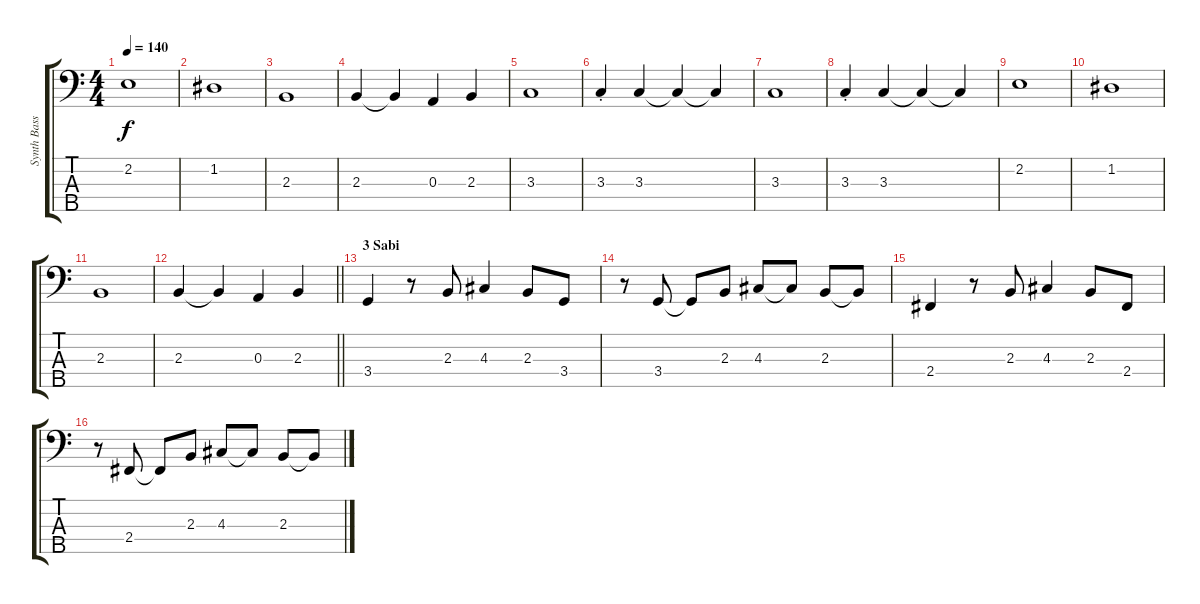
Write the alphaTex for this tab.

\track ("Synth Bass" "Synth Bass") {instrument electricbassfinger}
\staff {score tabs}
\tuning (G2 D2 A1 E1 B0) {hide}
\ts (4 4)
\tempo 140
\clef f4
\ks c
2.2.1{dy f} |
1.2.1 |
2.3.1 |
2.3.4 2.3{t}.4 0.3.4 2.3.4 |
3.3.1 |
3.3{st}.4 3.3.4 3.3{t}.4 3.3{t}.4 |
3.3.1 |
3.3{st}.4 3.3.4 3.3{t}.4 3.3{t}.4 |
2.2.1 |
1.2.1 |
2.3.1 |
\barLineRight lightlight
2.3.4 2.3{t}.4 0.3.4 2.3.4 |
\section ("" "3 Sabi")
3.4.4 r.8 2.3.8 4.3.4 2.3.8 3.4.8 |
r.8 3.4.8 3.4{t}.8 2.3.8 4.3.8 4.3{t}.8 2.3.8 2.3{t}.8 |
2.4.4 r.8 2.3.8 4.3.4 2.3.8 2.4.8 |
r.8 2.4.8 2.4{t}.8 2.3.8 4.3.8 4.3{t}.8 2.3.8 2.3{t}.8
